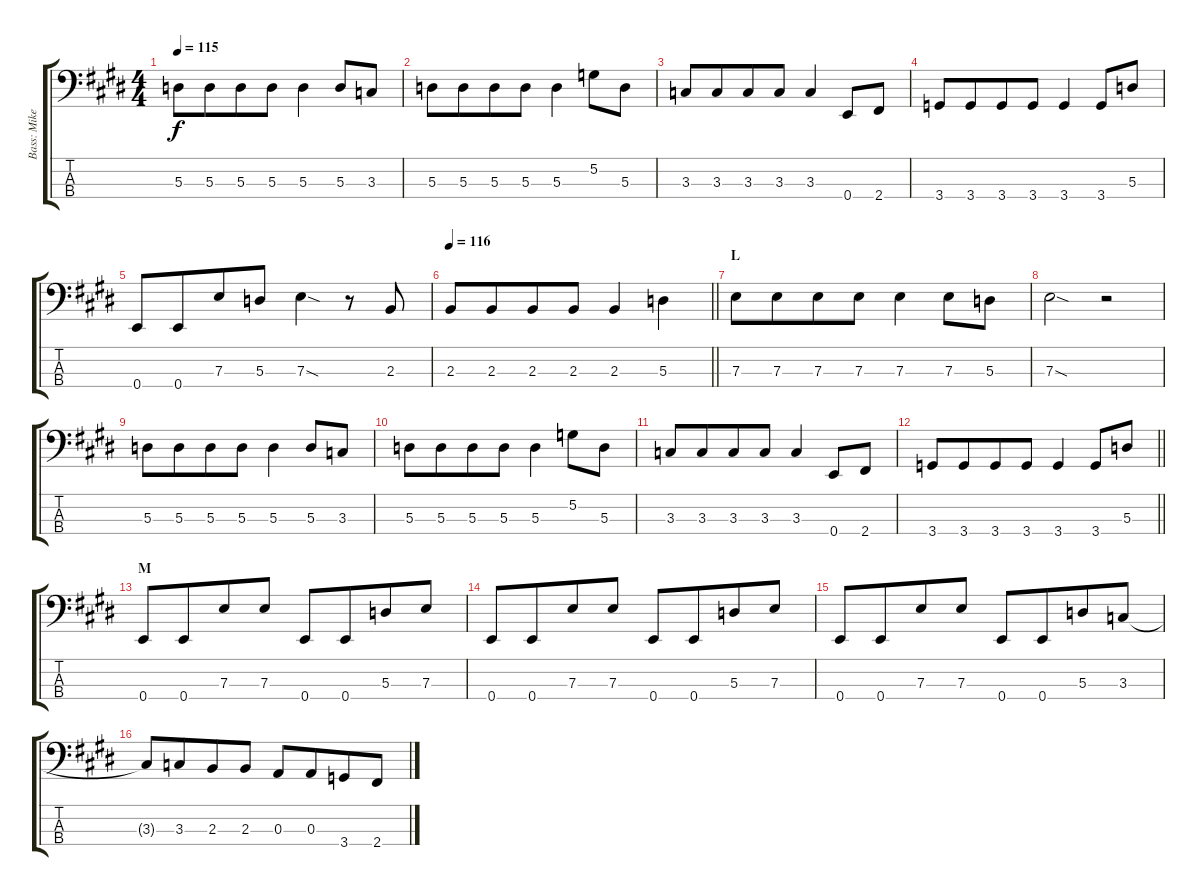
\track ("Bass: Mike" "Bass: Mike") {instrument electricbassfinger}
\staff {score tabs}
\tuning (G2 D2 A1 E1) {hide}
\ts (4 4)
\tempo 115
\clef f4
\ks e
5.3.8{dy f} 5.3.8{beam merge} 5.3.8 5.3.8 5.3.4 5.3.8 3.3.8 |
5.3.8 5.3.8{beam merge} 5.3.8 5.3.8 5.3.4 5.2.8 5.3.8 |
3.3.8 3.3.8{beam merge} 3.3.8 3.3.8 3.3.4 0.4.8 2.4.8 |
3.4.8 3.4.8{beam merge} 3.4.8 3.4.8 3.4.4 3.4.8 5.3.8 |
0.4.8 0.4.8{beam merge} 7.3.8 5.3.8 7.3{sod}.4 r.8 2.3.8 |
\tempo 116
\barLineRight lightlight
2.3.8 2.3.8{beam merge} 2.3.8 2.3.8 2.3.4 5.3.4 |
\section ("" "L")
7.3.8 7.3.8{beam merge} 7.3.8 7.3.8 7.3.4 7.3.8 5.3.8 |
7.3{sod}.2 r.2 |
5.3.8 5.3.8{beam merge} 5.3.8 5.3.8 5.3.4 5.3.8 3.3.8 |
5.3.8 5.3.8{beam merge} 5.3.8 5.3.8 5.3.4 5.2.8 5.3.8 |
3.3.8 3.3.8{beam merge} 3.3.8 3.3.8 3.3.4 0.4.8 2.4.8 |
\barLineRight lightlight
3.4.8 3.4.8{beam merge} 3.4.8 3.4.8 3.4.4 3.4.8 5.3.8 |
\section ("" "M")
0.4.8 0.4.8{beam merge} 7.3.8 7.3.8 0.4.8 0.4.8{beam merge} 5.3.8 7.3.8 |
0.4.8 0.4.8{beam merge} 7.3.8 7.3.8 0.4.8 0.4.8{beam merge} 5.3.8 7.3.8 |
0.4.8 0.4.8{beam merge} 7.3.8 7.3.8 0.4.8 0.4.8{beam merge} 5.3.8 3.3.8 |
3.3{t}.8 3.3.8{beam merge} 2.3.8 2.3.8 0.3.8 0.3.8{beam merge} 3.4.8 2.4.8
